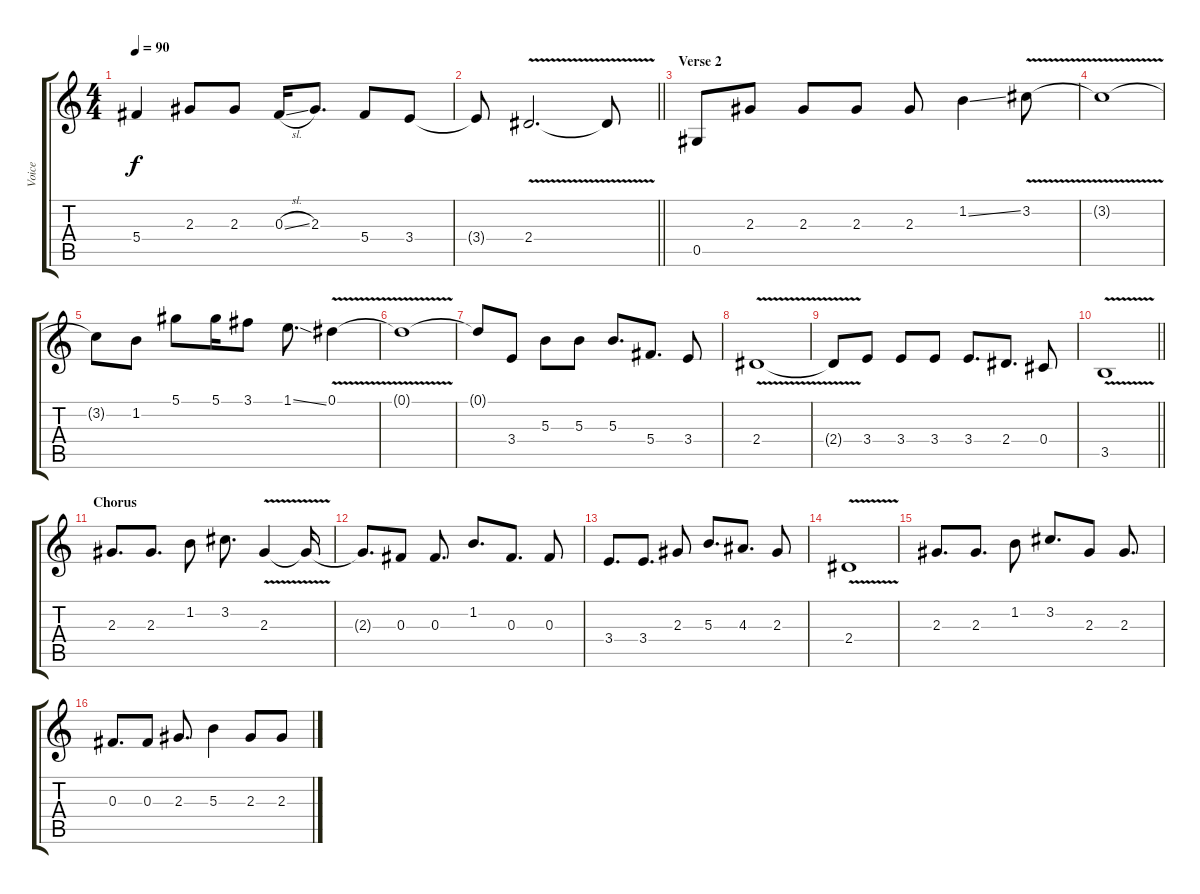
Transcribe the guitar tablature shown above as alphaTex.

\track ("Voice" "Voice") {instrument acousticguitarsteel}
\staff {score tabs}
\tuning (Eb4 Bb3 Gb3 Db3 Ab2 Eb2) {hide}
\ts (4 4)
\tempo 90
\clef g2
\ks c
5.4{t}.4{dy f} 2.3.8 2.3.8 0.3{sl}.16 2.3.8{d} 5.4.8 3.4.8 |
\barLineRight lightlight
3.4{t}.8 2.4{v}.2{d} 2.4{t}.8 |
\section ("" "Verse 2")
0.5.8 2.3.8 2.3.8 2.3.8 2.3.8 1.2{ss}.4 3.2{v}.8 |
3.2{t}.1 |
3.2{t}.8 1.2.8 5.1.8 5.1.16 3.1.8 1.1{ss}.8{d} 0.1{v}.4 |
0.1{t}.1 |
0.1{t}.8 3.4.8 5.3.8 5.3.8 5.3.8{d} 5.4.8{d} 3.4.8 |
2.4{v}.1 |
2.4{t}.8 3.4.8 3.4.8 3.4.8 3.4.8{d} 2.4.8{d} 0.4.8 |
\barLineRight lightlight
3.5{v}.1 |
\section ("" "Chorus")
2.3.8{d} 2.3.8{d} 1.2.8 3.2.8{d} 2.3{v}.4 2.3{t}.16 |
2.3{t}.8{d} 0.3.8 0.3.8{d} 1.2.8{d} 0.3.8{d} 0.3.8 |
3.4.8{d} 3.4.8{d} 2.3.8 5.3.8{d} 4.3.8{d} 2.3.8 |
2.4{v}.1 |
2.3.8{d} 2.3.8{d} 1.2.8 3.2.8{d} 2.3.8 2.3.8{d} |
0.3.8{d} 0.3.8 2.3.8{d} 5.3.4 2.3.8 2.3.8
